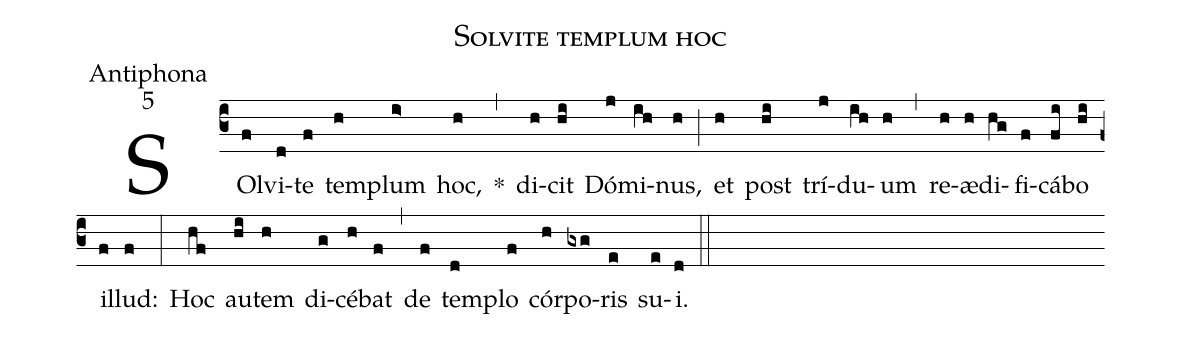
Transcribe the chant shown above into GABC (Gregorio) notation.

name:Solvite templum hoc;
office-part:Antiphona;
mode:5;
%%
(c3) SOl(f)vi(d)te(f) tem(h)plum(i>) hoc,(h) *(,) di(h)cit(hi) Dó(j)mi(ih)nus,(h) (;) et(h) post(hi) trí(j)du(ih)um(h) (,) re(h)æ(h)di(hg)fi(f)cá(fi)bo(hi) il(f)lud:(f) (:) Hoc(hf) au(hi)tem(h) di(g)cé(h)bat(f) (,) de(f) tem(d)plo(f) cór(h)po(gxg)ris(e) su(e)i.(d) (::)
